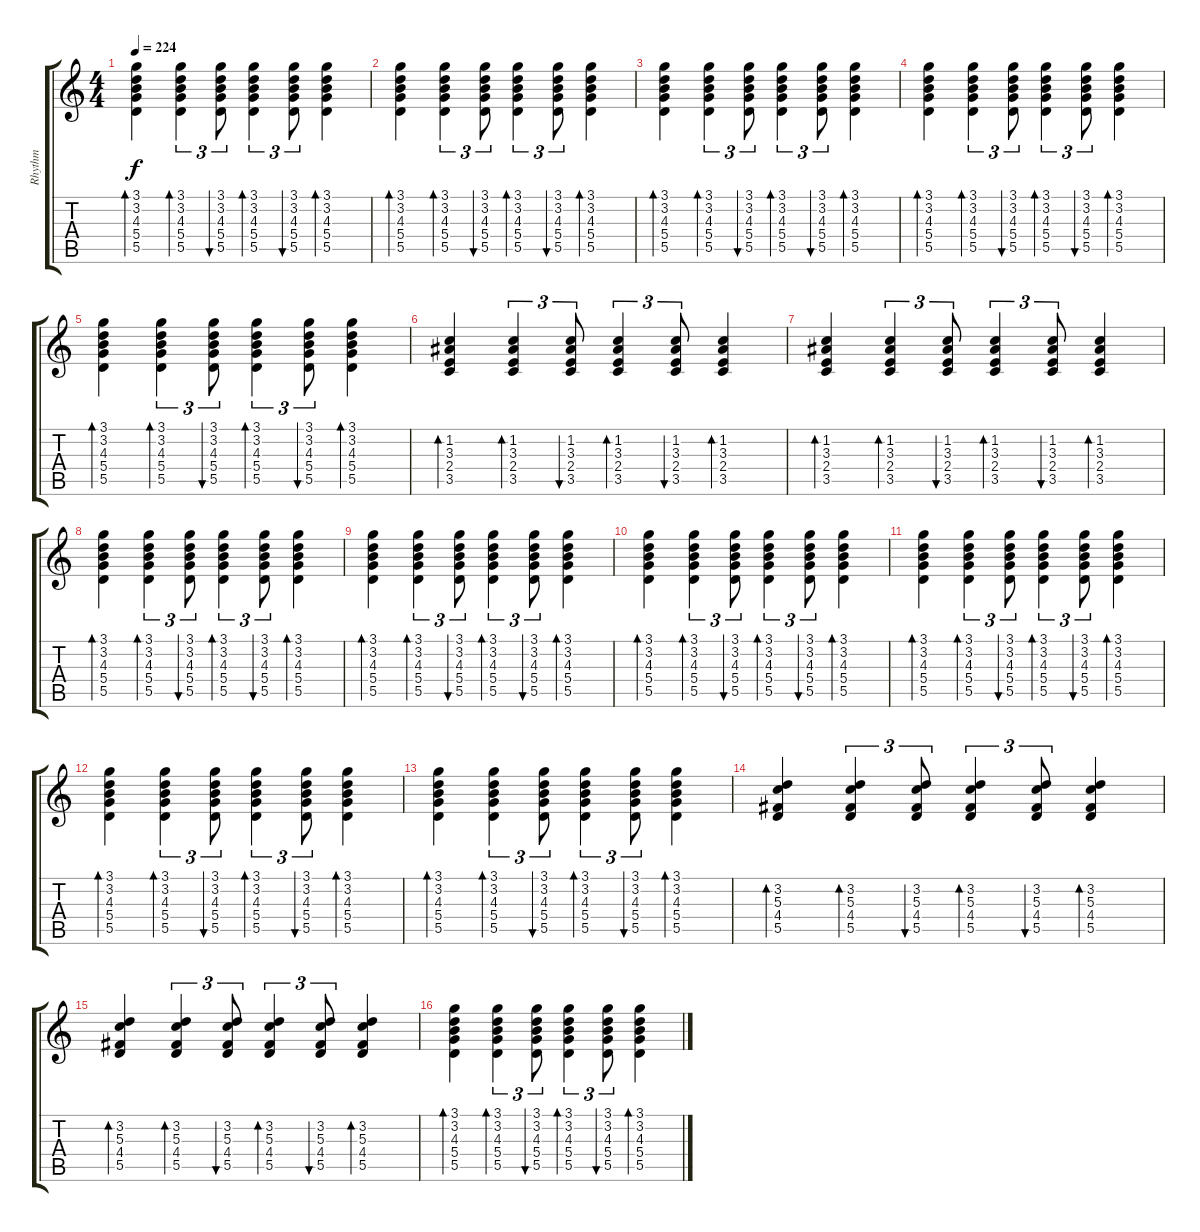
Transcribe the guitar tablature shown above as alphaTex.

\track ("Rhythm" "Rhythm") {instrument acousticguitarsteel}
\staff {score tabs}
\tuning (E4 B3 G3 D3 A2 E2) {hide}
\ts (4 4)
\tempo 224
\clef g2
\ks c
(3.1 3.2 4.3 5.4 5.5).4{bd 60 dy f} (3.1 3.2 4.3 5.4 5.5).4{tu (3 2) bd 60} (3.1 3.2 4.3 5.4 5.5).8{tu (3 2) bu 60} (3.1 3.2 4.3 5.4 5.5).4{tu (3 2) bd 60} (3.1 3.2 4.3 5.4 5.5).8{tu (3 2) bu 60} (3.1 3.2 4.3 5.4 5.5).4{bd 60} |
(3.1 3.2 4.3 5.4 5.5).4{bd 60} (3.1 3.2 4.3 5.4 5.5).4{tu (3 2) bd 60} (3.1 3.2 4.3 5.4 5.5).8{tu (3 2) bu 60} (3.1 3.2 4.3 5.4 5.5).4{tu (3 2) bd 60} (3.1 3.2 4.3 5.4 5.5).8{tu (3 2) bu 60} (3.1 3.2 4.3 5.4 5.5).4{bd 60} |
(3.1 3.2 4.3 5.4 5.5).4{bd 60} (3.1 3.2 4.3 5.4 5.5).4{tu (3 2) bd 60} (3.1 3.2 4.3 5.4 5.5).8{tu (3 2) bu 60} (3.1 3.2 4.3 5.4 5.5).4{tu (3 2) bd 60} (3.1 3.2 4.3 5.4 5.5).8{tu (3 2) bu 60} (3.1 3.2 4.3 5.4 5.5).4{bd 60} |
(3.1 3.2 4.3 5.4 5.5).4{bd 60} (3.1 3.2 4.3 5.4 5.5).4{tu (3 2) bd 60} (3.1 3.2 4.3 5.4 5.5).8{tu (3 2) bu 60} (3.1 3.2 4.3 5.4 5.5).4{tu (3 2) bd 60} (3.1 3.2 4.3 5.4 5.5).8{tu (3 2) bu 60} (3.1 3.2 4.3 5.4 5.5).4{bd 60} |
(3.1 3.2 4.3 5.4 5.5).4{bd 60} (3.1 3.2 4.3 5.4 5.5).4{tu (3 2) bd 60} (3.1 3.2 4.3 5.4 5.5).8{tu (3 2) bu 60} (3.1 3.2 4.3 5.4 5.5).4{tu (3 2) bd 60} (3.1 3.2 4.3 5.4 5.5).8{tu (3 2) bu 60} (3.1 3.2 4.3 5.4 5.5).4{bd 60} |
(1.2 3.3 2.4 3.5).4{bd 60} (1.2 3.3 2.4 3.5).4{tu (3 2) bd 60} (1.2 3.3 2.4 3.5).8{tu (3 2) bu 60} (1.2 3.3 2.4 3.5).4{tu (3 2) bd 60} (1.2 3.3 2.4 3.5).8{tu (3 2) bu 60} (1.2 3.3 2.4 3.5).4{bd 60} |
(1.2 3.3 2.4 3.5).4{bd 60} (1.2 3.3 2.4 3.5).4{tu (3 2) bd 60} (1.2 3.3 2.4 3.5).8{tu (3 2) bu 60} (1.2 3.3 2.4 3.5).4{tu (3 2) bd 60} (1.2 3.3 2.4 3.5).8{tu (3 2) bu 60} (1.2 3.3 2.4 3.5).4{bd 60} |
(3.1 3.2 4.3 5.4 5.5).4{bd 60} (3.1 3.2 4.3 5.4 5.5).4{tu (3 2) bd 60} (3.1 3.2 4.3 5.4 5.5).8{tu (3 2) bu 60} (3.1 3.2 4.3 5.4 5.5).4{tu (3 2) bd 60} (3.1 3.2 4.3 5.4 5.5).8{tu (3 2) bu 60} (3.1 3.2 4.3 5.4 5.5).4{bd 60} |
(3.1 3.2 4.3 5.4 5.5).4{bd 60} (3.1 3.2 4.3 5.4 5.5).4{tu (3 2) bd 60} (3.1 3.2 4.3 5.4 5.5).8{tu (3 2) bu 60} (3.1 3.2 4.3 5.4 5.5).4{tu (3 2) bd 60} (3.1 3.2 4.3 5.4 5.5).8{tu (3 2) bu 60} (3.1 3.2 4.3 5.4 5.5).4{bd 60} |
(3.1 3.2 4.3 5.4 5.5).4{bd 60} (3.1 3.2 4.3 5.4 5.5).4{tu (3 2) bd 60} (3.1 3.2 4.3 5.4 5.5).8{tu (3 2) bu 60} (3.1 3.2 4.3 5.4 5.5).4{tu (3 2) bd 60} (3.1 3.2 4.3 5.4 5.5).8{tu (3 2) bu 60} (3.1 3.2 4.3 5.4 5.5).4{bd 60} |
(3.1 3.2 4.3 5.4 5.5).4{bd 60} (3.1 3.2 4.3 5.4 5.5).4{tu (3 2) bd 60} (3.1 3.2 4.3 5.4 5.5).8{tu (3 2) bu 60} (3.1 3.2 4.3 5.4 5.5).4{tu (3 2) bd 60} (3.1 3.2 4.3 5.4 5.5).8{tu (3 2) bu 60} (3.1 3.2 4.3 5.4 5.5).4{bd 60} |
(3.1 3.2 4.3 5.4 5.5).4{bd 60} (3.1 3.2 4.3 5.4 5.5).4{tu (3 2) bd 60} (3.1 3.2 4.3 5.4 5.5).8{tu (3 2) bu 60} (3.1 3.2 4.3 5.4 5.5).4{tu (3 2) bd 60} (3.1 3.2 4.3 5.4 5.5).8{tu (3 2) bu 60} (3.1 3.2 4.3 5.4 5.5).4{bd 60} |
(3.1 3.2 4.3 5.4 5.5).4{bd 60} (3.1 3.2 4.3 5.4 5.5).4{tu (3 2) bd 60} (3.1 3.2 4.3 5.4 5.5).8{tu (3 2) bu 60} (3.1 3.2 4.3 5.4 5.5).4{tu (3 2) bd 60} (3.1 3.2 4.3 5.4 5.5).8{tu (3 2) bu 60} (3.1 3.2 4.3 5.4 5.5).4{bd 60} |
(3.2 5.3 4.4 5.5).4{bd 60} (3.2 5.3 4.4 5.5).4{tu (3 2) bd 60} (3.2 5.3 4.4 5.5).8{tu (3 2) bu 60} (3.2 5.3 4.4 5.5).4{tu (3 2) bd 60} (3.2 5.3 4.4 5.5).8{tu (3 2) bu 60} (3.2 5.3 4.4 5.5).4{bd 60} |
(3.2 5.3 4.4 5.5).4{bd 60} (3.2 5.3 4.4 5.5).4{tu (3 2) bd 60} (3.2 5.3 4.4 5.5).8{tu (3 2) bu 60} (3.2 5.3 4.4 5.5).4{tu (3 2) bd 60} (3.2 5.3 4.4 5.5).8{tu (3 2) bu 60} (3.2 5.3 4.4 5.5).4{bd 60} |
(3.1 3.2 4.3 5.4 5.5).4{bd 60} (3.1 3.2 4.3 5.4 5.5).4{tu (3 2) bd 60} (3.1 3.2 4.3 5.4 5.5).8{tu (3 2) bu 60} (3.1 3.2 4.3 5.4 5.5).4{tu (3 2) bd 60} (3.1 3.2 4.3 5.4 5.5).8{tu (3 2) bu 60} (3.1 3.2 4.3 5.4 5.5).4{bd 60}
